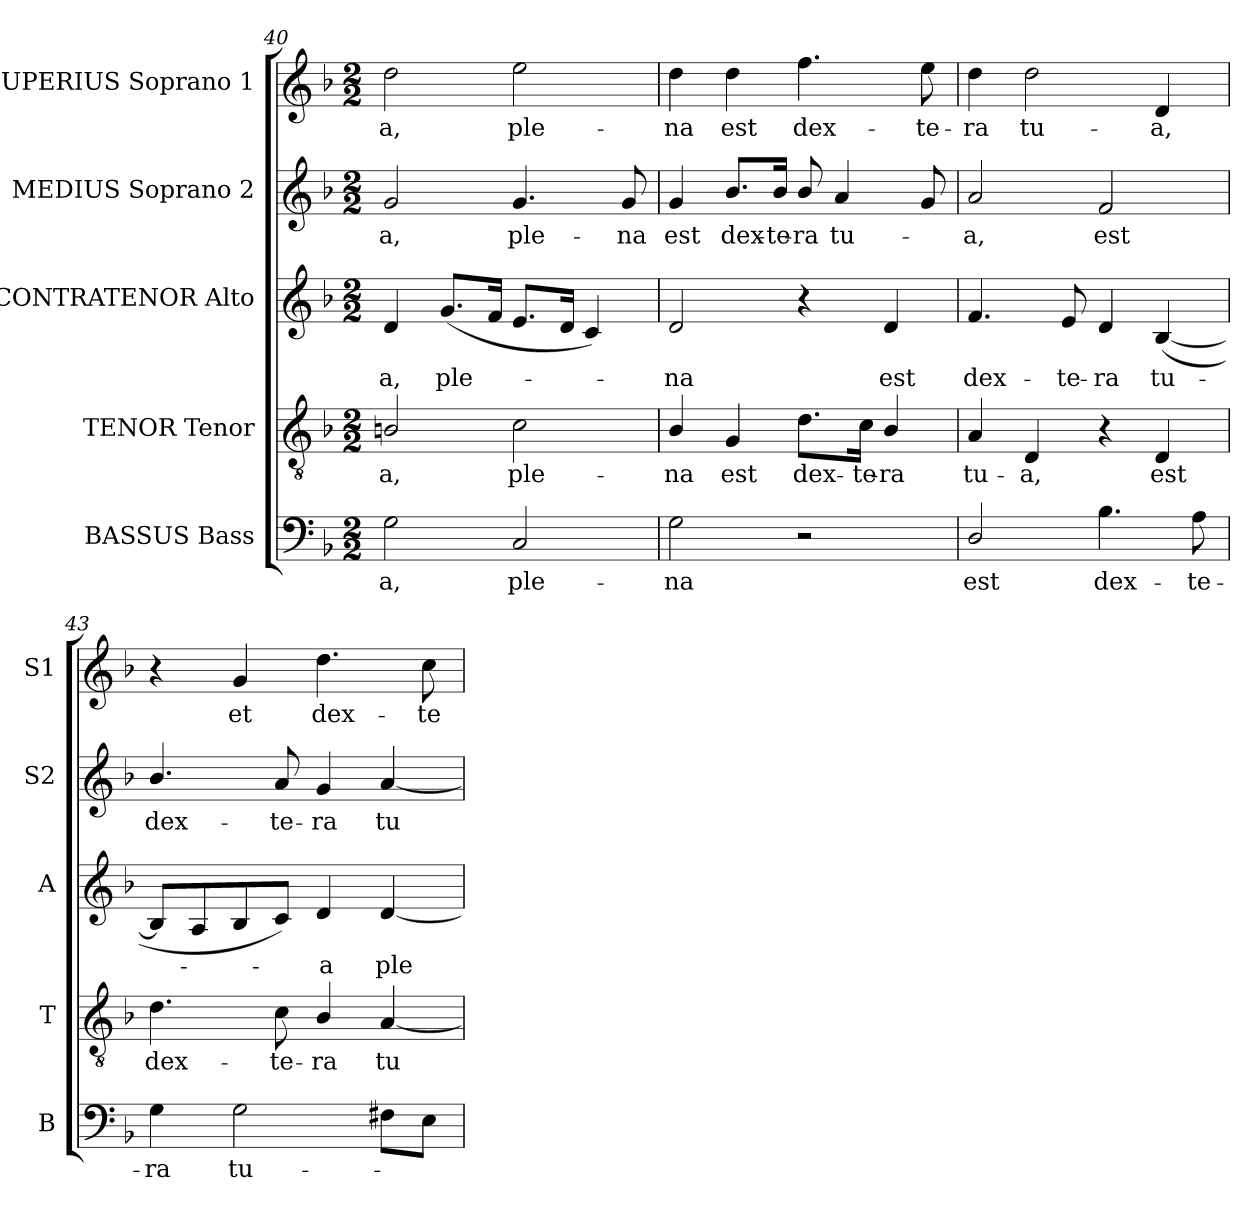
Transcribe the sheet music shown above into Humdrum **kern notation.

**kern	**text	**kern	**text	**kern	**text	**kern	**text	**kern	**text
*part5	*part5	*part4	*part4	*part3	*part3	*part2	*part2	*part1	*part1
*staff5	*staff5	*staff4	*staff4	*staff3	*staff3	*staff2	*staff2	*staff1	*staff1
*I"BASSUS Bass	*	*I"TENOR Tenor	*	*I"CONTRATENOR Alto	*	*I"MEDIUS Soprano 2	*	*I"SUPERIUS Soprano 1	*
*I'B	*	*I'T	*	*I'A	*	*I'S2	*	*I'S1	*
*clefF4	*	*clefGv2	*	*clefG2	*	*clefG2	*	*clefG2	*
*	*	*ITrd7c12	*	*	*	*	*	*	*
*k[b-]	*	*k[b-]	*	*k[b-]	*	*k[b-]	*	*k[b-]	*
*F:	*	*F:	*	*F:	*	*F:	*	*F:	*
*M2/2	*	*M2/2	*	*M2/2	*	*M2/2	*	*M2/2	*
=40	=40	=40	=40	=40	=40	=40	=40	=40	=40
!	!LO:LY:b:color=#000000	!	!	!	!	!	!	!	!
!	!	!	!LO:LY:b:color=#000000	!	!	!	!	!	!
!	!	!	!	!	!LO:LY:b:color=#000000	!	!	!	!
!	!	!	!	!	!	!	!LO:LY:b:color=#000000	!	!
!	!	!	!	!	!	!	!	!	!LO:LY:b:color=#000000
2Gi\	-a,	2BBni/	-a,	4di/	-a,	2gi/	-a,	2ddi\	-a,
!	!	!	!	!	!LO:LY:b:color=#000000	!	!	!	!
.	.	.	.	(8.gi/L	ple-	.	.	.	.
.	.	.	.	16fi/Jk	.	.	.	.	.
!	!LO:LY:b:color=#000000	!	!	!	!	!	!	!	!
!	!	!	!LO:LY:b:color=#000000	!	!	!	!	!	!
!	!	!	!	!	!	!	!LO:LY:b:color=#000000	!	!
!	!	!	!	!	!	!	!	!	!LO:LY:b:color=#000000
2Ci/	ple-	2Ci\	ple-	8.ei/L	.	4.gi/	ple-	2eei\	ple-
.	.	.	.	16di/Jk	.	.	.	.	.
.	.	.	.	4ci/)	.	.	.	.	.
!	!	!	!	!	!	!	!LO:LY:b:color=#000000	!	!
.	.	.	.	.	.	8gi/	-na	.	.
=41	=41	=41	=41	=41	=41	=41	=41	=41	=41
!	!LO:LY:b:color=#000000	!	!	!	!	!	!	!	!
!	!	!	!LO:LY:b:color=#000000	!	!	!	!	!	!
!	!	!	!	!	!LO:LY:b:color=#000000	!	!	!	!
!	!	!	!	!	!	!	!LO:LY:b:color=#000000	!	!
!	!	!	!	!	!	!	!	!	!LO:LY:b:color=#000000
2Gi\	-na	4BB-i/	-na	2di/	-na	4gi/	est	4ddi\	-na
!	!	!	!LO:LY:b:color=#000000	!	!	!	!	!	!
!	!	!	!	!	!	!	!LO:LY:b:color=#000000	!	!
!	!	!	!	!	!	!	!	!	!LO:LY:b:color=#000000
.	.	4GGi/	est	.	.	8.b-i/L	dex-	4ddi\	est
!	!	!	!	!	!	!	!LO:LY:b:color=#000000	!	!
.	.	.	.	.	.	16b-i/Jk	-te-	.	.
!	!	!	!LO:LY:b:color=#000000	!	!	!	!	!	!
!	!	!	!	!	!	!	!LO:LY:b:color=#000000	!	!
!	!	!	!	!	!	!	!	!	!LO:LY:b:color=#000000
2r	.	8.Di\L	dex-	4r	.	8b-i/	-ra	4.ffi\	dex-
!	!	!	!	!	!	!	!LO:LY:b:color=#000000	!	!
.	.	.	.	.	.	4ai/	tu-	.	.
!	!	!	!LO:LY:b:color=#000000	!	!	!	!	!	!
.	.	16Ci\Jk	-te-	.	.	.	.	.	.
!	!	!	!LO:LY:b:color=#000000	!	!	!	!	!	!
!	!	!	!	!	!LO:LY:b:color=#000000	!	!	!	!
.	.	4BB-i/	-ra	4di/	est	.	.	.	.
!	!	!	!	!	!	!	!	!	!LO:LY:b:color=#000000
.	.	.	.	.	.	8gi/	.	8eei\	-te-
=42	=42	=42	=42	=42	=42	=42	=42	=42	=42
!	!LO:LY:b:color=#000000	!	!	!	!	!	!	!	!
!	!	!	!LO:LY:b:color=#000000	!	!	!	!	!	!
!	!	!	!	!	!LO:LY:b:color=#000000	!	!	!	!
!	!	!	!	!	!	!	!LO:LY:b:color=#000000	!	!
!	!	!	!	!	!	!	!	!	!LO:LY:b:color=#000000
2Di/	est	4AAi/	tu-	4.fi/	dex-	2ai/	-a,	4ddi\	-ra
!	!	!	!LO:LY:b:color=#000000	!	!	!	!	!	!
!	!	!	!	!	!	!	!	!	!LO:LY:b:color=#000000
.	.	4DDi/	-a,	.	.	.	.	2ddi\	tu-
!	!	!	!	!	!LO:LY:b:color=#000000	!	!	!	!
.	.	.	.	8ei/	-te-	.	.	.	.
!	!LO:LY:b:color=#000000	!	!	!	!	!	!	!	!
!	!	!	!	!	!LO:LY:b:color=#000000	!	!	!	!
!	!	!	!	!	!	!	!LO:LY:b:color=#000000	!	!
4.B-i\	dex-	4r	.	4di/	-ra	2fi/	est	.	.
!	!	!	!LO:LY:b:color=#000000	!	!	!	!	!	!
!	!	!	!	!	!LO:LY:b:color=#000000	!	!	!	!
!	!	!	!	!	!	!	!	!	!LO:LY:b:color=#000000
.	.	4DDi/	est	([4B-i/	tu-	.	.	4di/	-a,
!	!LO:LY:b:color=#000000	!	!	!	!	!	!	!	!
8Ai\	-te-	.	.	.	.	.	.	.	.
=43	=43	=43	=43	=43	=43	=43	=43	=43	=43
!	!LO:LY:b:color=#000000	!	!	!	!	!	!	!	!
!	!	!	!LO:LY:b:color=#000000	!	!	!	!	!	!
!	!	!	!	!	!	!	!LO:LY:b:color=#000000	!	!
4Gi\	-ra	4.Di\	dex-	8B-i/L]	.	4.b-i/	dex-	4r	.
.	.	.	.	8Ai/	.	.	.	.	.
!	!LO:LY:b:color=#000000	!	!	!	!	!	!	!	!
!	!	!	!	!	!	!	!	!	!LO:LY:b:color=#000000
2Gi\	tu-	.	.	8B-i/	.	.	.	4gi/	et
!	!	!	!LO:LY:b:color=#000000	!	!	!	!	!	!
!	!	!	!	!	!	!	!LO:LY:b:color=#000000	!	!
.	.	8Ci\	-te-	8ci/J)	.	8ai/	-te-	.	.
!	!	!	!LO:LY:b:color=#000000	!	!	!	!	!	!
!	!	!	!	!	!LO:LY:b:color=#000000	!	!	!	!
!	!	!	!	!	!	!	!LO:LY:b:color=#000000	!	!
!	!	!	!	!	!	!	!	!	!LO:LY:b:color=#000000
.	.	4BB-i/	-ra	4di/	-a	4gi/	-ra	4.ddi\	dex-
!	!	!	!LO:LY:b:color=#000000	!	!	!	!	!	!
!	!	!	!	!	!LO:LY:b:color=#000000	!	!	!	!
!	!	!	!	!	!	!	!LO:LY:b:color=#000000	!	!
8F#Xi\L	.	[4AAi/	tu-	[4di/	ple-	[4ai/	tu-	.	.
!	!	!	!	!	!	!	!	!	!LO:LY:b:color=#000000
8Ei\J	.	.	.	.	.	.	.	8cci\	-te-
=	=	=	=	=	=	=	=	=	=
*-	*-	*-	*-	*-	*-	*-	*-	*-	*-
